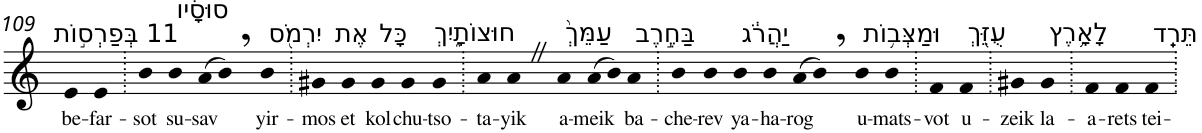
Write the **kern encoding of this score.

**kern	**text
*part1	*part1
*staff1	*staff1
*I"Piano	*
*I'Pno	*
!!LO:PB:g=z
*clefG2	*
*k[]	*
=109	=109
!LO:TX:a:t=11 בְּפַרְס֣וֹת	!
!	!LO:LY:b
4e	be-
!	!LO:LY:b
4e	-far-
=110.	=110.
!	!LO:LY:b
4b	-sot
!LO:TX:a:t=סוּסָ֔יו	!
!	!LO:LY:b
4b	su-
!	!LO:LY:b
(>8a	-sav
8b,)	.
!LO:TX:a:t=יִרְמֹ֖ס	!
!	!LO:LY:b
4b	yir-
=111.	=111.
!	!LO:LY:b
4g#X	-mos
!LO:TX:a:t=אֶת	!
!	!LO:LY:b
4g#	et
!LO:TX:a:t=כָּל	!
!	!LO:LY:b
4g#	kol
!LO:TX:a:t=חוּצוֹתָ֑יִךְ	!
!	!LO:LY:b
4g#	chu-
!	!LO:LY:b
4g#	-tso-
=112.	=112.
!	!LO:LY:b
4a	-ta-
!	!LO:LY:b
4aZ	-yik
!LO:TX:a:t=עַמֵּךְ֙	!
!	!LO:LY:b
4a	a-
!	!LO:LY:b
(>8a	-meik
8b)	.
!LO:TX:a:t=בַּחֶ֣רֶב	!
!	!LO:LY:b
4a	ba-
=113.	=113.
!	!LO:LY:b
4b	-che-
!	!LO:LY:b
4b	-rev
!LO:TX:a:t=יַהֲרֹ֔ג	!
!	!LO:LY:b
4b	ya-
!	!LO:LY:b
4b	-ha-
!	!LO:LY:b
(>8a	-rog
8b,)	.
!LO:TX:a:t=וּמַצְּב֥וֹת	!
!	!LO:LY:b
4b	u-
!	!LO:LY:b
4b	-mats-
=114.	=114.
!	!LO:LY:b
4f	-vot
!LO:TX:a:t=עֻזֵּ֖ךְ	!
!	!LO:LY:b
4f	u-
=115.	=115.
!	!LO:LY:b
4g#X	-zeik
!LO:TX:a:t=לָאָ֥רֶץ	!
!	!LO:LY:b
4g#	la-
=116.	=116.
!	!LO:LY:b
4f	-a-
!	!LO:LY:b
4f	-rets
!LO:TX:a:t=תֵּרֵֽד	!
!	!LO:LY:b
4f	tei-
=.	=.
*-	*-
